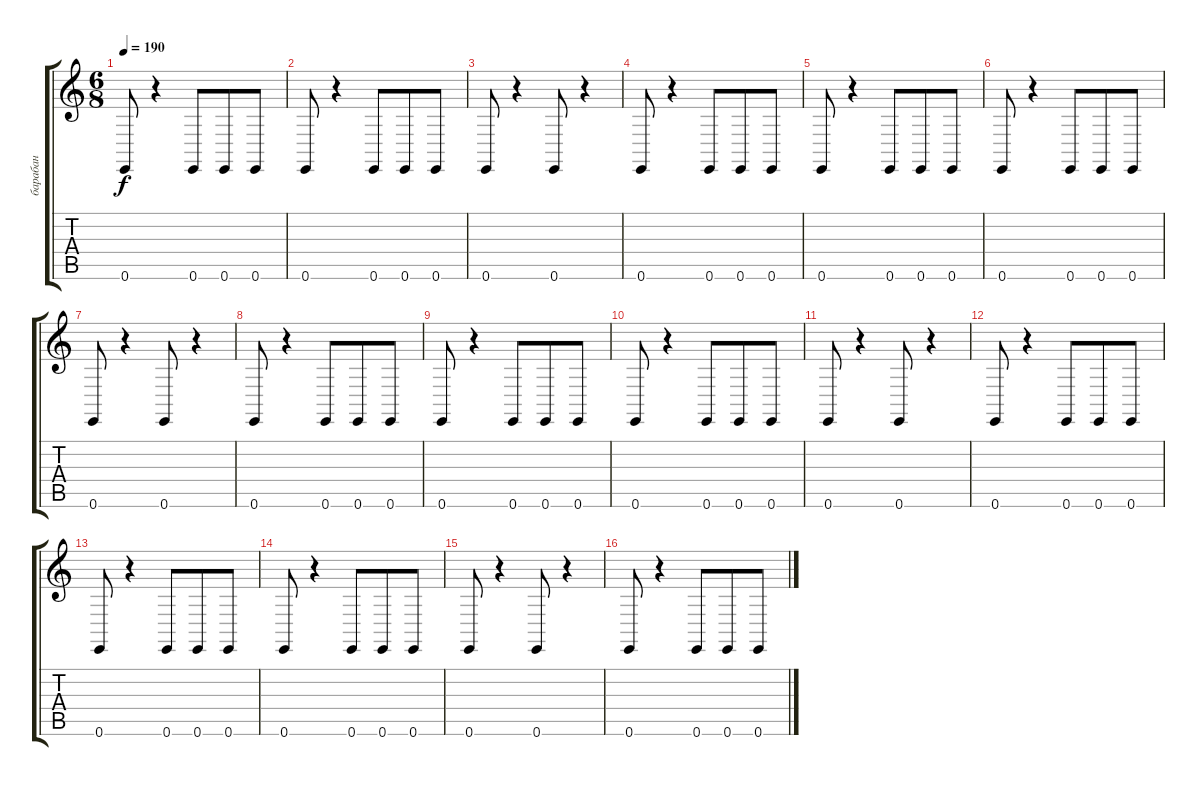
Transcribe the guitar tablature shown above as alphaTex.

\track ("барабан" "барабан") {instrument acousticgrandpiano}
\staff {score tabs}
\tuning (E4 B3 G3 D3 A2 E2) {hide}
\ts (6 8)
\tempo 190
\clef g2
\ks c
0.6.8{dy f} r.4 0.6.8 0.6.8 0.6.8 |
0.6.8 r.4 0.6.8 0.6.8 0.6.8 |
0.6.8 r.4 0.6.8 r.4 |
0.6.8 r.4 0.6.8 0.6.8 0.6.8 |
0.6.8 r.4 0.6.8 0.6.8 0.6.8 |
0.6.8 r.4 0.6.8 0.6.8 0.6.8 |
0.6.8 r.4 0.6.8 r.4 |
0.6.8 r.4 0.6.8 0.6.8 0.6.8 |
0.6.8 r.4 0.6.8 0.6.8 0.6.8 |
0.6.8 r.4 0.6.8 0.6.8 0.6.8 |
0.6.8 r.4 0.6.8 r.4 |
0.6.8 r.4 0.6.8 0.6.8 0.6.8 |
0.6.8 r.4 0.6.8 0.6.8 0.6.8 |
0.6.8 r.4 0.6.8 0.6.8 0.6.8 |
0.6.8 r.4 0.6.8 r.4 |
0.6.8 r.4 0.6.8 0.6.8 0.6.8
